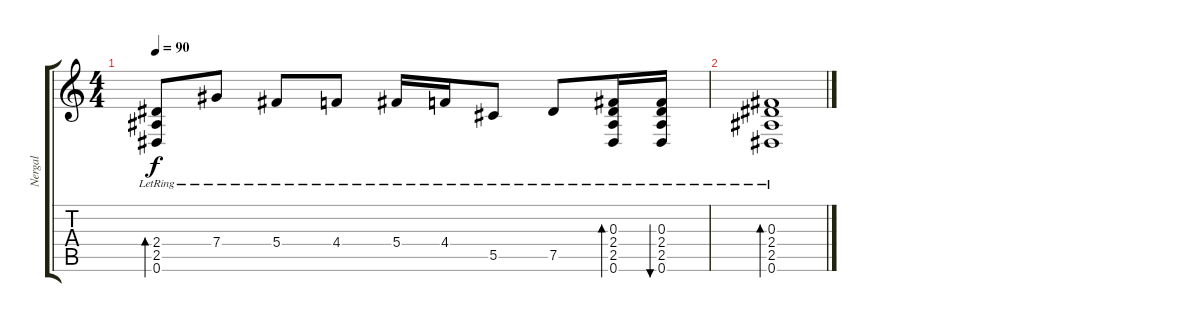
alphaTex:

\track ("Nergal" "Nergal") {instrument acousticguitarnylon}
\staff {score tabs}
\tuning (Eb4 Bb3 Gb3 Db3 Ab2 Eb2) {hide}
\ts (4 4)
\tempo 90
\clef g2
\ks c
(2.4{lr} 2.5{lr} 0.6{lr}).8{bd 120 dy f} 7.4{lr}.8 5.4{lr}.8 4.4{lr}.8 5.4{lr}.16 4.4{lr}.16 5.5{lr}.8 7.5{lr}.8 (0.3{lr} 2.4{lr} 2.5{lr} 0.6{lr}).16{bd 240} (0.3{lr} 2.4{lr} 2.5{lr} 0.6{lr}).16{bu 240} |
(0.3{lr} 2.4{lr} 2.5{lr} 0.6{lr}).1{bd 120}
